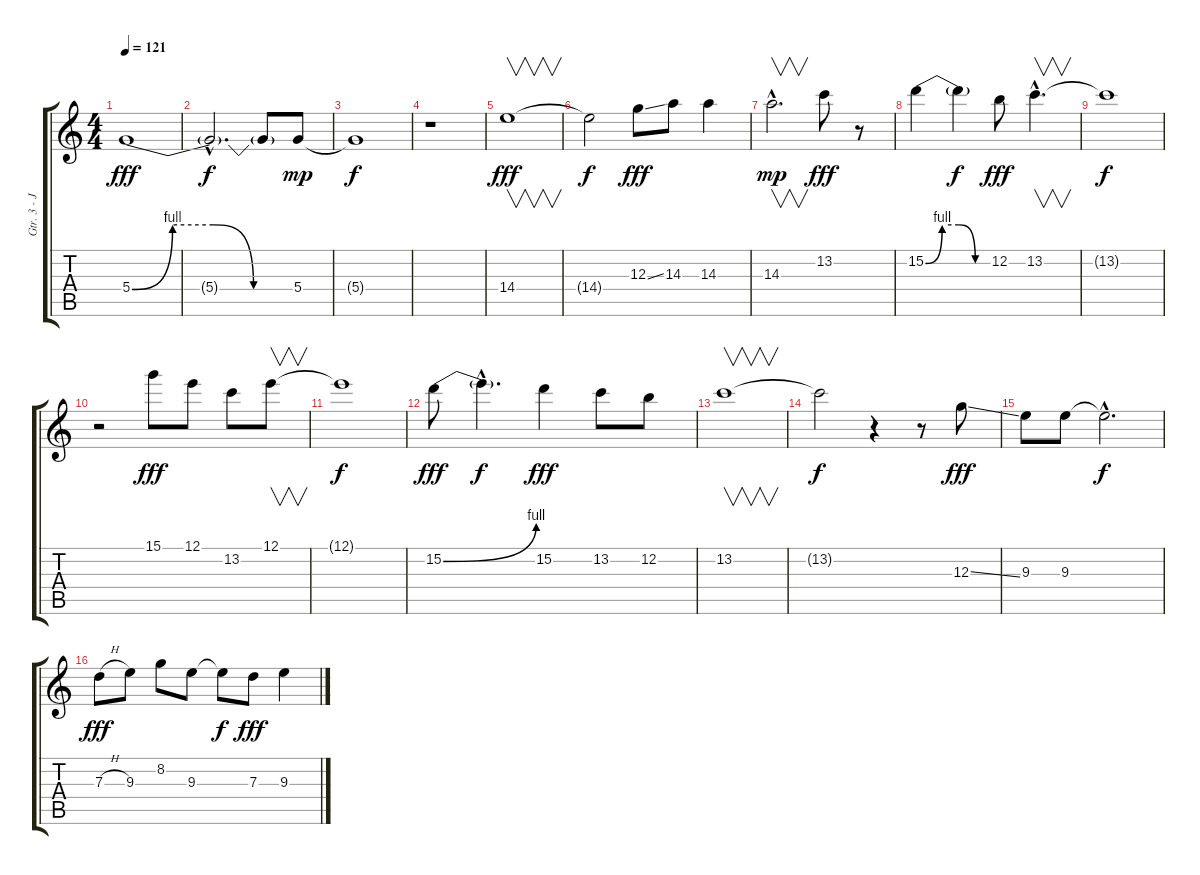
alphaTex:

\track ("Gtr. 3 - John" "Gtr. 3 - J") {instrument overdrivenguitar}
\staff {score tabs}
\tuning (E4 B3 G3 D3 A2 E2) {hide}
\ts (4 4)
\tempo 121
\clef g2
\ks c
5.4{be (custom 0 0 15 4 30 4 45 0 60 0)}.1{dy fff} |
5.4{hac t}.2{d dy f} 5.4{t}.8 5.4.8{dy mp} |
5.4{t}.1{dy f} |
r.1 |
14.4.1{v dy fff} |
14.4{t}.2{dy f} 12.3{ss}.8{dy fff} 14.3.8 14.3.4 |
14.3{hac}.2{v d dy mp} 13.2.8{dy fff} r.8 |
15.2{be (custom 0 0 15 4 30 4 45 0 60 0)}.4 15.2{t}.4{dy f} 12.2.8{dy fff} 13.2{hac}.4{v d} |
13.2{t}.1{dy f} |
r.2 15.1.8{dy fff} 12.1.8 13.2.8 12.1.8{v} |
12.1{t}.1{dy f} |
15.2{be (bend 0 0 60 4)}.8{dy fff} 15.2{hac t}.4{d dy f} 15.2.4{dy fff} 13.2.8 12.2.8 |
13.2.1{v} |
13.2{t}.2{dy f} r.4 r.8 12.3{ss}.8{dy fff} |
9.3.8 9.3.8 9.3{hac t}.2{d dy f} |
7.3{h}.8{dy fff} 9.3.8 8.2.8 9.3.8 9.3{t}.8{dy f} 7.3.8{dy fff} 9.3{ss}.4
